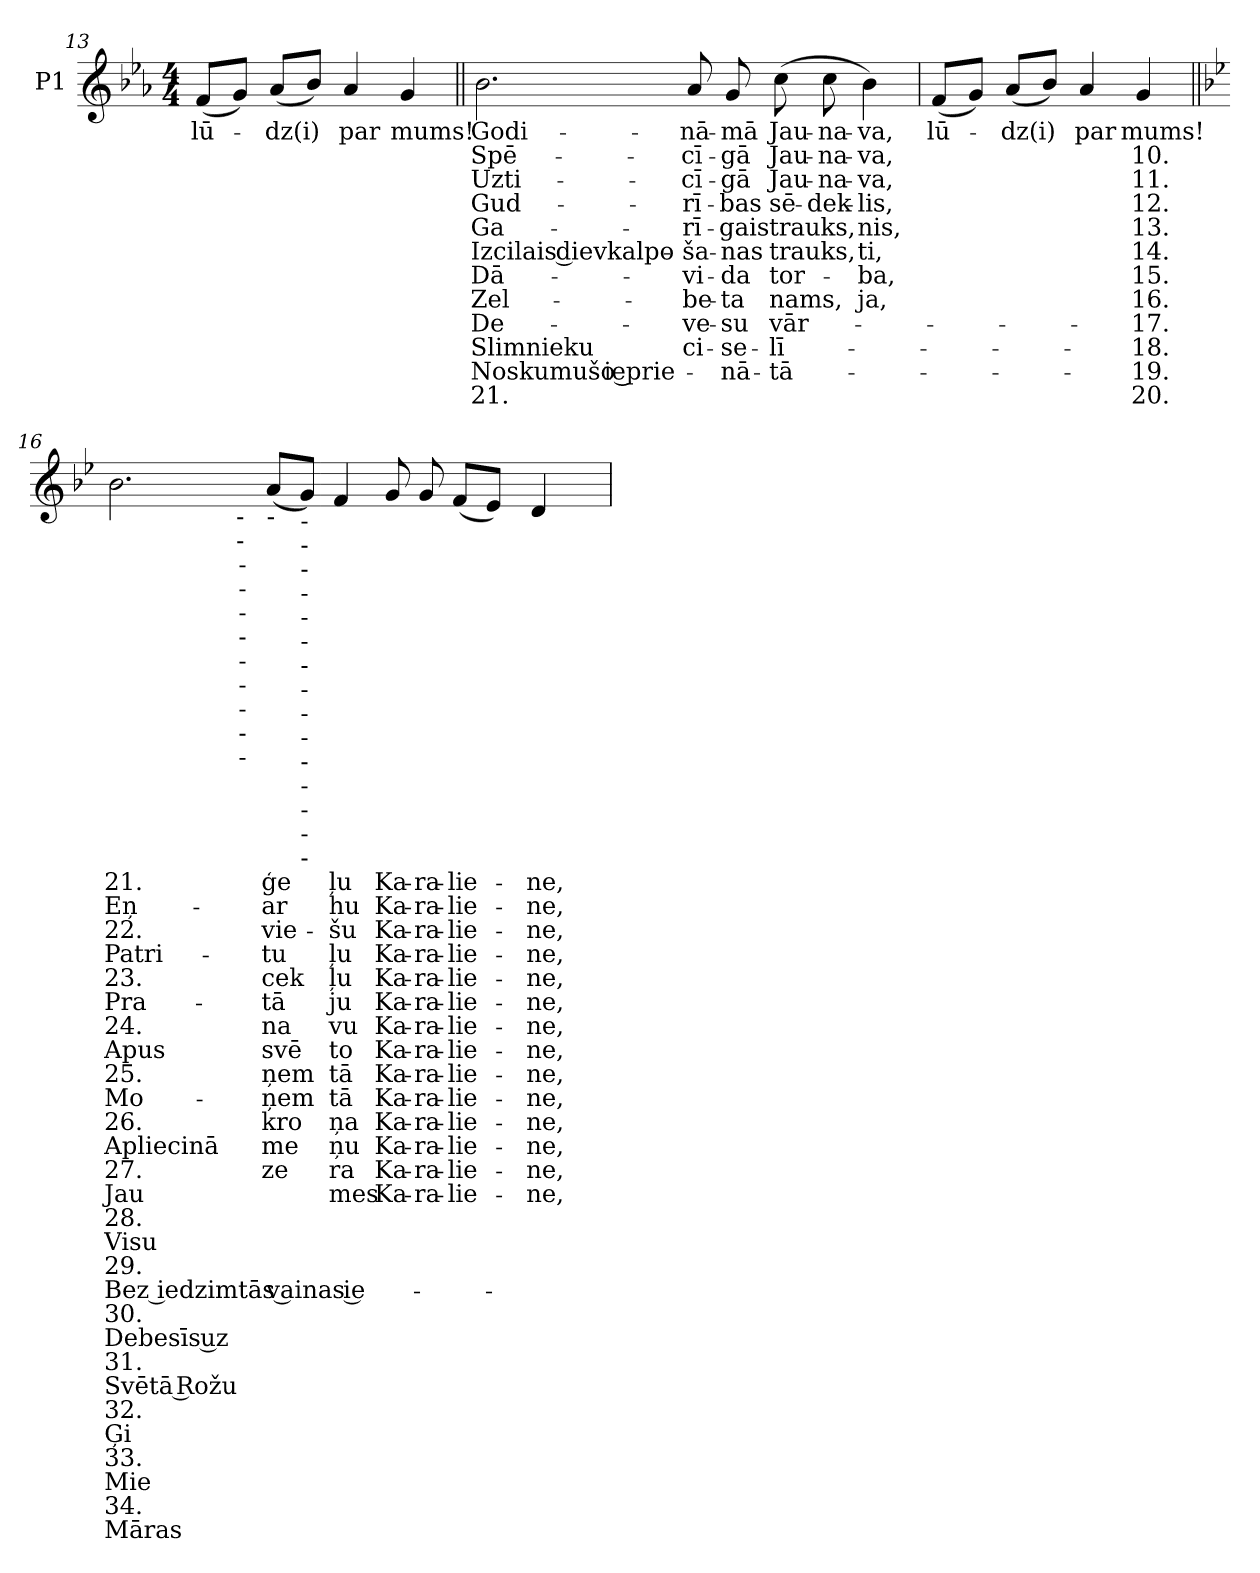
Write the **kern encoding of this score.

**kern	**text	**text	**text	**text	**text	**text	**text	**text	**text	**text	**text	**text	**text	**text	**text	**text	**text	**text	**text	**text	**text	**text	**text	**text	**text	**text	**text	**text
*part1	*part1	*part1	*part1	*part1	*part1	*part1	*part1	*part1	*part1	*part1	*part1	*part1	*part1	*part1	*part1	*part1	*part1	*part1	*part1	*part1	*part1	*part1	*part1	*part1	*part1	*part1	*part1	*part1
*staff1	*staff1	*staff1	*staff1	*staff1	*staff1	*staff1	*staff1	*staff1	*staff1	*staff1	*staff1	*staff1	*staff1	*staff1	*staff1	*staff1	*staff1	*staff1	*staff1	*staff1	*staff1	*staff1	*staff1	*staff1	*staff1	*staff1	*staff1	*staff1
*I"P1	*	*	*	*	*	*	*	*	*	*	*	*	*	*	*	*	*	*	*	*	*	*	*	*	*	*	*	*
*clefG2	*	*	*	*	*	*	*	*	*	*	*	*	*	*	*	*	*	*	*	*	*	*	*	*	*	*	*	*
*k[b-e-a-]	*	*	*	*	*	*	*	*	*	*	*	*	*	*	*	*	*	*	*	*	*	*	*	*	*	*	*	*
*E-:	*	*	*	*	*	*	*	*	*	*	*	*	*	*	*	*	*	*	*	*	*	*	*	*	*	*	*	*
*M4/4	*	*	*	*	*	*	*	*	*	*	*	*	*	*	*	*	*	*	*	*	*	*	*	*	*	*	*	*
=13	=13	=13	=13	=13	=13	=13	=13	=13	=13	=13	=13	=13	=13	=13	=13	=13	=13	=13	=13	=13	=13	=13	=13	=13	=13	=13	=13	=13
!	!LO:LY:b:color=#000000	!	!	!	!	!	!	!	!	!	!	!	!	!	!	!	!	!	!	!	!	!	!	!	!	!	!	!
(8fi/L	lū-	.	.	.	.	.	.	.	.	.	.	.	.	.	.	.	.	.	.	.	.	.	.	.	.	.	.	.
8gi/J)	.	.	.	.	.	.	.	.	.	.	.	.	.	.	.	.	.	.	.	.	.	.	.	.	.	.	.	.
!	!LO:LY:b:color=#000000	!	!	!	!	!	!	!	!	!	!	!	!	!	!	!	!	!	!	!	!	!	!	!	!	!	!	!
(8a-i/L	-dz(i)	.	.	.	.	.	.	.	.	.	.	.	.	.	.	.	.	.	.	.	.	.	.	.	.	.	.	.
8b-i/J)	.	.	.	.	.	.	.	.	.	.	.	.	.	.	.	.	.	.	.	.	.	.	.	.	.	.	.	.
!	!LO:LY:b:color=#000000	!	!	!	!	!	!	!	!	!	!	!	!	!	!	!	!	!	!	!	!	!	!	!	!	!	!	!
4a-i/	par	.	.	.	.	.	.	.	.	.	.	.	.	.	.	.	.	.	.	.	.	.	.	.	.	.	.	.
!	!LO:LY:b:color=#000000	!	!	!	!	!	!	!	!	!	!	!	!	!	!	!	!	!	!	!	!	!	!	!	!	!	!	!
4gi/	mums!	.	.	.	.	.	.	.	.	.	.	.	.	.	.	.	.	.	.	.	.	.	.	.	.	.	.	.
=14||	=14||	=14||	=14||	=14||	=14||	=14||	=14||	=14||	=14||	=14||	=14||	=14||	=14||	=14||	=14||	=14||	=14||	=14||	=14||	=14||	=14||	=14||	=14||	=14||	=14||	=14||	=14||	=14||
!	!LO:LY:b:color=#000000	!LO:LY:b:color=#000000	!LO:LY:b:color=#000000	!LO:LY:b:color=#000000	!LO:LY:b:color=#000000	!LO:LY:b:color=#000000	!LO:LY:b:color=#000000	!LO:LY:b:color=#000000	!LO:LY:b:color=#000000	!LO:LY:b:color=#000000	!LO:LY:b:color=#000000	!LO:LY:b:color=#000000	!	!	!	!	!	!	!	!	!	!	!	!	!	!	!	!
2.b-i\	-Godi-	Spē-	-Uzti-	-Gud-	-Ga-	Izcilais dievkalpo-	-Dā-	Zel-	De-	-Slimnieku	-Noskumušo ieprie-	-21.	.	.	.	.	.	.	.	.	.	.	.	.	.	.	.	.
!	!LO:LY:b:color=#000000	!LO:LY:b:color=#000000	!LO:LY:b:color=#000000	!LO:LY:b:color=#000000	!LO:LY:b:color=#000000	!LO:LY:b:color=#000000	!LO:LY:b:color=#000000	!LO:LY:b:color=#000000	!LO:LY:b:color=#000000	!LO:LY:b:color=#000000	!	!	!	!	!	!	!	!	!	!	!	!	!	!	!	!	!	!
8a-i/	-nā-	-cī-	-cī-	-rī-	-rī-	-ša-	-vi-	-be-	-ve-	-ci-	.	.	.	.	.	.	.	.	.	.	.	.	.	.	.	.	.	.
!	!LO:LY:b:color=#000000	!LO:LY:b:color=#000000	!LO:LY:b:color=#000000	!LO:LY:b:color=#000000	!LO:LY:b:color=#000000	!LO:LY:b:color=#000000	!LO:LY:b:color=#000000	!LO:LY:b:color=#000000	!LO:LY:b:color=#000000	!LO:LY:b:color=#000000	!LO:LY:b:color=#000000	!	!	!	!	!	!	!	!	!	!	!	!	!	!	!	!	!
8gi/	-mā	gā	gā	bas	-gais	nas	da	ta	su	se-	-nā-	.	.	.	.	.	.	.	.	.	.	.	.	.	.	.	.	.
!	!LO:LY:b:color=#000000	!LO:LY:b:color=#000000	!LO:LY:b:color=#000000	!LO:LY:b:color=#000000	!LO:LY:b:color=#000000	!LO:LY:b:color=#000000	!LO:LY:b:color=#000000	!LO:LY:b:color=#000000	!LO:LY:b:color=#000000	!LO:LY:b:color=#000000	!LO:LY:b:color=#000000	!	!	!	!	!	!	!	!	!	!	!	!	!	!	!	!	!
(8cci\	-Jau-	-Jau-	-Jau-	-sē-	trauks,	trauks,	-tor-	-nams,	vār-	-lī-	-tā-	.	.	.	.	.	.	.	.	.	.	.	.	.	.	.	.	.
!	!LO:LY:b:color=#000000	!LO:LY:b:color=#000000	!LO:LY:b:color=#000000	!LO:LY:b:color=#000000	!	!	!	!	!	!	!	!	!	!	!	!	!	!	!	!	!	!	!	!	!	!	!	!
8cci\	na-	-na-	-na-	-dek-	.	.	.	.	.	.	.	.	.	.	.	.	.	.	.	.	.	.	.	.	.	.	.	.
!	!LO:LY:b:color=#000000	!LO:LY:b:color=#000000	!LO:LY:b:color=#000000	!LO:LY:b:color=#000000	!LO:LY:b:color=#000000	!LO:LY:b:color=#000000	!LO:LY:b:color=#000000	!LO:LY:b:color=#000000	!	!	!	!	!	!	!	!	!	!	!	!	!	!	!	!	!	!	!	!
4b-i\)	va,	-va,	va,	lis,	nis,	ti,	ba,	ja,	.	.	.	.	.	.	.	.	.	.	.	.	.	.	.	.	.	.	.	.
=15	=15	=15	=15	=15	=15	=15	=15	=15	=15	=15	=15	=15	=15	=15	=15	=15	=15	=15	=15	=15	=15	=15	=15	=15	=15	=15	=15	=15
!	!LO:LY:b:color=#000000	!	!	!	!	!	!	!	!	!	!	!	!	!	!	!	!	!	!	!	!	!	!	!	!	!	!	!
(8fi/L	lū-	.	.	.	.	.	.	.	.	.	.	.	.	.	.	.	.	.	.	.	.	.	.	.	.	.	.	.
8gi/J)	.	.	.	.	.	.	.	.	.	.	.	.	.	.	.	.	.	.	.	.	.	.	.	.	.	.	.	.
!	!LO:LY:b:color=#000000	!	!	!	!	!	!	!	!	!	!	!	!	!	!	!	!	!	!	!	!	!	!	!	!	!	!	!
(8a-i/L	-dz(i)	.	.	.	.	.	.	.	.	.	.	.	.	.	.	.	.	.	.	.	.	.	.	.	.	.	.	.
8b-i/J)	.	.	.	.	.	.	.	.	.	.	.	.	.	.	.	.	.	.	.	.	.	.	.	.	.	.	.	.
!	!LO:LY:b:color=#000000	!	!	!	!	!	!	!	!	!	!	!	!	!	!	!	!	!	!	!	!	!	!	!	!	!	!	!
4a-i/	par	.	.	.	.	.	.	.	.	.	.	.	.	.	.	.	.	.	.	.	.	.	.	.	.	.	.	.
!	!LO:LY:b:color=#000000	!LO:LY:b:color=#000000	!LO:LY:b:color=#000000	!LO:LY:b:color=#000000	!LO:LY:b:color=#000000	!LO:LY:b:color=#000000	!LO:LY:b:color=#000000	!LO:LY:b:color=#000000	!LO:LY:b:color=#000000	!LO:LY:b:color=#000000	!LO:LY:b:color=#000000	!LO:LY:b:color=#000000	!	!	!	!	!	!	!	!	!	!	!	!	!	!	!	!
4gi/	mums!	10.	11.	12.	13.	14.	15.	16.	17.	18.	19.	20.	.	.	.	.	.	.	.	.	.	.	.	.	.	.	.	.
!!LO:LB:g=z
=16||	=16||	=16||	=16||	=16||	=16||	=16||	=16||	=16||	=16||	=16||	=16||	=16||	=16||	=16||	=16||	=16||	=16||	=16||	=16||	=16||	=16||	=16||	=16||	=16||	=16||	=16||	=16||	=16||
*k[b-e-]	*	*	*	*	*	*	*	*	*	*	*	*	*	*	*	*	*	*	*	*	*	*	*	*	*	*	*	*
*B-:	*	*	*	*	*	*	*	*	*	*	*	*	*	*	*	*	*	*	*	*	*	*	*	*	*	*	*	*
!	!LO:LY:b:color=#000000	!LO:LY:b:color=#000000	!LO:LY:b:color=#000000	!LO:LY:b:color=#000000	!LO:LY:b:color=#000000	!LO:LY:b:color=#000000	!LO:LY:b:color=#000000	!LO:LY:b:color=#000000	!LO:LY:b:color=#000000	!LO:LY:b:color=#000000	!LO:LY:b:color=#000000	!LO:LY:b:color=#000000	!LO:LY:b:color=#000000	!LO:LY:b:color=#000000	!LO:LY:b:color=#000000	!LO:LY:b:color=#000000	!LO:LY:b:color=#000000	!LO:LY:b:color=#000000	!LO:LY:b:color=#000000	!LO:LY:b:color=#000000	!LO:LY:b:color=#000000	!LO:LY:b:color=#000000	!LO:LY:b:color=#000000	!LO:LY:b:color=#000000	!LO:LY:b:color=#000000	!LO:LY:b:color=#000000	!LO:LY:b:color=#000000	!LO:LY:b:color=#000000
*^	*	*	*	*	*	*	*	*	*	*	*	*	*	*	*	*	*	*	*	*	*	*	*	*	*	*	*	*
*	*^	*	*	*	*	*	*	*	*	*	*	*	*	*	*	*	*	*	*	*	*	*	*	*	*	*	*	*	*
2.b-i\	2ryy	2ryy	21.	Eņ-	22.	Patri-	23.	Pra-	24.	Apus	25.	Mo-	26.	Apliecinā	27.	Jau	28.	Visu	29.	Bez iedzimtās vainas ie-	30.	Debesīs uz	31.	Svētā Rožu	32.	Ģi	33.	Mie	34.	Māras
.	8ryy	8ryy	.	.	.	.	.	.	.	.	.	.	.	.	.	.	.	.	.	.	.	.	.	.	.	.	.	.	.	.
.	64...ryy	32ryy	.	.	.	.	.	.	.	.	.	.	.	.	.	.	.	.	.	.	.	.	.	.	.	.	.	.	.	.
!	!LO:TX:b:t=-	!	!	!	!	!	!	!	!	!	!	!	!	!	!	!	!	!	!	!	!	!	!	!	!	!	!	!	!	!
!	!LO:TX:b:t=-	!	!	!	!	!	!	!	!	!	!	!	!	!	!	!	!	!	!	!	!	!	!	!	!	!	!	!	!	!
.	1ryy	.	.	.	.	.	.	.	.	.	.	.	.	.	.	.	.	.	.	.	.	.	.	.	.	.	.	.	.	.
!	!	!LO:TX:b:t=-	!	!	!	!	!	!	!	!	!	!	!	!	!	!	!	!	!	!	!	!	!	!	!	!	!	!	!	!
!	!	!LO:TX:b:t=-	!	!	!	!	!	!	!	!	!	!	!	!	!	!	!	!	!	!	!	!	!	!	!	!	!	!	!	!
!	!	!LO:TX:b:t=-	!	!	!	!	!	!	!	!	!	!	!	!	!	!	!	!	!	!	!	!	!	!	!	!	!	!	!	!
!	!	!LO:TX:b:t=-	!	!	!	!	!	!	!	!	!	!	!	!	!	!	!	!	!	!	!	!	!	!	!	!	!	!	!	!
!	!	!LO:TX:b:t=-	!	!	!	!	!	!	!	!	!	!	!	!	!	!	!	!	!	!	!	!	!	!	!	!	!	!	!	!
!	!	!LO:TX:b:t=-	!	!	!	!	!	!	!	!	!	!	!	!	!	!	!	!	!	!	!	!	!	!	!	!	!	!	!	!
!	!	!LO:TX:b:t=-	!	!	!	!	!	!	!	!	!	!	!	!	!	!	!	!	!	!	!	!	!	!	!	!	!	!	!	!
!	!	!LO:TX:b:t=-	!	!	!	!	!	!	!	!	!	!	!	!	!	!	!	!	!	!	!	!	!	!	!	!	!	!	!	!
!	!	!LO:TX:b:t=-	!	!	!	!	!	!	!	!	!	!	!	!	!	!	!	!	!	!	!	!	!	!	!	!	!	!	!	!
.	.	1ryy	.	.	.	.	.	.	.	.	.	.	.	.	.	.	.	.	.	.	.	.	.	.	.	.	.	.	.	.
!LO:TX:b:t=-	!	!	!	!	!	!	!	!	!	!	!	!	!	!	!	!	!	!	!	!	!	!	!	!	!	!	!	!	!	!
!	!	!	!LO:LY:b:color=#000000	!LO:LY:b:color=#000000	!LO:LY:b:color=#000000	!LO:LY:b:color=#000000	!LO:LY:b:color=#000000	!LO:LY:b:color=#000000	!LO:LY:b:color=#000000	!LO:LY:b:color=#000000	!LO:LY:b:color=#000000	!LO:LY:b:color=#000000	!LO:LY:b:color=#000000	!LO:LY:b:color=#000000	!LO:LY:b:color=#000000	!	!	!	!	!	!	!	!	!	!	!	!	!	!	!
(8ai/L	.	.	-ģe	-ar	-vie-	tu	-cek	-tā	na	svē	ņem	ņem	kro	me	ze	.	.	.	.	.	.	.	.	.	.	.	.	.	.	.
!LO:TX:b:t=-	!	!	!	!	!	!	!	!	!	!	!	!	!	!	!	!	!	!	!	!	!	!	!	!	!	!	!	!	!	!
!LO:TX:b:t=-	!	!	!	!	!	!	!	!	!	!	!	!	!	!	!	!	!	!	!	!	!	!	!	!	!	!	!	!	!	!
!LO:TX:b:t=-	!	!	!	!	!	!	!	!	!	!	!	!	!	!	!	!	!	!	!	!	!	!	!	!	!	!	!	!	!	!
!LO:TX:b:t=-	!	!	!	!	!	!	!	!	!	!	!	!	!	!	!	!	!	!	!	!	!	!	!	!	!	!	!	!	!	!
!LO:TX:b:t=-	!	!	!	!	!	!	!	!	!	!	!	!	!	!	!	!	!	!	!	!	!	!	!	!	!	!	!	!	!	!
!LO:TX:b:t=-	!	!	!	!	!	!	!	!	!	!	!	!	!	!	!	!	!	!	!	!	!	!	!	!	!	!	!	!	!	!
!LO:TX:b:t=-	!	!	!	!	!	!	!	!	!	!	!	!	!	!	!	!	!	!	!	!	!	!	!	!	!	!	!	!	!	!
!LO:TX:b:t=-	!	!	!	!	!	!	!	!	!	!	!	!	!	!	!	!	!	!	!	!	!	!	!	!	!	!	!	!	!	!
!LO:TX:b:t=-	!	!	!	!	!	!	!	!	!	!	!	!	!	!	!	!	!	!	!	!	!	!	!	!	!	!	!	!	!	!
!LO:TX:b:t=-	!	!	!	!	!	!	!	!	!	!	!	!	!	!	!	!	!	!	!	!	!	!	!	!	!	!	!	!	!	!
!LO:TX:b:t=-	!	!	!	!	!	!	!	!	!	!	!	!	!	!	!	!	!	!	!	!	!	!	!	!	!	!	!	!	!	!
!LO:TX:b:t=-	!	!	!	!	!	!	!	!	!	!	!	!	!	!	!	!	!	!	!	!	!	!	!	!	!	!	!	!	!	!
!LO:TX:b:t=-	!	!	!	!	!	!	!	!	!	!	!	!	!	!	!	!	!	!	!	!	!	!	!	!	!	!	!	!	!	!
!LO:TX:b:t=-	!	!	!	!	!	!	!	!	!	!	!	!	!	!	!	!	!	!	!	!	!	!	!	!	!	!	!	!	!	!
!LO:TX:b:t=-	!	!	!	!	!	!	!	!	!	!	!	!	!	!	!	!	!	!	!	!	!	!	!	!	!	!	!	!	!	!
8gi/J)	.	.	.	.	.	.	.	.	.	.	.	.	.	.	.	.	.	.	.	.	.	.	.	.	.	.	.	.	.	.
!	!	!	!LO:LY:b:color=#000000	!LO:LY:b:color=#000000	!LO:LY:b:color=#000000	!LO:LY:b:color=#000000	!LO:LY:b:color=#000000	!LO:LY:b:color=#000000	!LO:LY:b:color=#000000	!LO:LY:b:color=#000000	!LO:LY:b:color=#000000	!LO:LY:b:color=#000000	!LO:LY:b:color=#000000	!LO:LY:b:color=#000000	!LO:LY:b:color=#000000	!LO:LY:b:color=#000000	!	!	!	!	!	!	!	!	!	!	!	!	!	!
4fi/	.	.	ļu	hu	-šu	ļu	ļu	ju	vu	to	tā	tā	ņa	ņu	ra	mes	.	.	.	.	.	.	.	.	.	.	.	.	.	.
!	!	!	!LO:LY:b:color=#000000	!LO:LY:b:color=#000000	!LO:LY:b:color=#000000	!LO:LY:b:color=#000000	!LO:LY:b:color=#000000	!LO:LY:b:color=#000000	!LO:LY:b:color=#000000	!LO:LY:b:color=#000000	!LO:LY:b:color=#000000	!LO:LY:b:color=#000000	!LO:LY:b:color=#000000	!LO:LY:b:color=#000000	!LO:LY:b:color=#000000	!LO:LY:b:color=#000000	!	!	!	!	!	!	!	!	!	!	!	!	!	!
8gi/	.	.	Ka-	Ka-	Ka-	Ka-	Ka-	Ka-	-Ka-	-Ka-	-Ka-	-Ka-	-Ka-	-Ka-	-Ka-	-Ka-	.	.	.	.	.	.	.	.	.	.	.	.	.	.
!	!	!	!LO:LY:b:color=#000000	!LO:LY:b:color=#000000	!LO:LY:b:color=#000000	!LO:LY:b:color=#000000	!LO:LY:b:color=#000000	!LO:LY:b:color=#000000	!LO:LY:b:color=#000000	!LO:LY:b:color=#000000	!LO:LY:b:color=#000000	!LO:LY:b:color=#000000	!LO:LY:b:color=#000000	!LO:LY:b:color=#000000	!LO:LY:b:color=#000000	!LO:LY:b:color=#000000	!	!	!	!	!	!	!	!	!	!	!	!	!	!
8gi/	.	.	-ra-	-ra-	-ra-	-ra-	-ra-	-ra-	-ra-	-ra-	-ra-	-ra-	-ra-	-ra-	-ra-	-ra-	.	.	.	.	.	.	.	.	.	.	.	.	.	.
!	!	!	!LO:LY:b:color=#000000	!LO:LY:b:color=#000000	!LO:LY:b:color=#000000	!LO:LY:b:color=#000000	!LO:LY:b:color=#000000	!LO:LY:b:color=#000000	!LO:LY:b:color=#000000	!LO:LY:b:color=#000000	!LO:LY:b:color=#000000	!LO:LY:b:color=#000000	!LO:LY:b:color=#000000	!LO:LY:b:color=#000000	!LO:LY:b:color=#000000	!LO:LY:b:color=#000000	!	!	!	!	!	!	!	!	!	!	!	!	!	!
(8fi/L	.	.	-lie-	-lie-	-lie-	-lie-	-lie-	-lie-	-lie-	-lie-	-lie-	-lie-	-lie-	-lie-	-lie-	-lie-	.	.	.	.	.	.	.	.	.	.	.	.	.	.
8e-i/J)	.	.	.	.	.	.	.	.	.	.	.	.	.	.	.	.	.	.	.	.	.	.	.	.	.	.	.	.	.	.
.	4ryy	.	.	.	.	.	.	.	.	.	.	.	.	.	.	.	.	.	.	.	.	.	.	.	.	.	.	.	.	.
.	.	4ryy	.	.	.	.	.	.	.	.	.	.	.	.	.	.	.	.	.	.	.	.	.	.	.	.	.	.	.	.
!	!	!	!LO:LY:b:color=#000000	!LO:LY:b:color=#000000	!LO:LY:b:color=#000000	!LO:LY:b:color=#000000	!LO:LY:b:color=#000000	!LO:LY:b:color=#000000	!LO:LY:b:color=#000000	!LO:LY:b:color=#000000	!LO:LY:b:color=#000000	!LO:LY:b:color=#000000	!LO:LY:b:color=#000000	!LO:LY:b:color=#000000	!LO:LY:b:color=#000000	!LO:LY:b:color=#000000	!	!	!	!	!	!	!	!	!	!	!	!	!	!
4di/	.	.	-ne,	-ne,	-ne,	-ne,	-ne,	-ne,	ne,	ne,	ne,	ne,	ne,	ne,	ne,	ne,	.	.	.	.	.	.	.	.	.	.	.	.	.	.
.	16ryy	.	.	.	.	.	.	.	.	.	.	.	.	.	.	.	.	.	.	.	.	.	.	.	.	.	.	.	.	.
.	.	16.ryy	.	.	.	.	.	.	.	.	.	.	.	.	.	.	.	.	.	.	.	.	.	.	.	.	.	.	.	.
.	32ryy	.	.	.	.	.	.	.	.	.	.	.	.	.	.	.	.	.	.	.	.	.	.	.	.	.	.	.	.	.
.	512ryy	.	.	.	.	.	.	.	.	.	.	.	.	.	.	.	.	.	.	.	.	.	.	.	.	.	.	.	.	.
*v	*v	*v	*	*	*	*	*	*	*	*	*	*	*	*	*	*	*	*	*	*	*	*	*	*	*	*	*	*	*	*
=	=	=	=	=	=	=	=	=	=	=	=	=	=	=	=	=	=	=	=	=	=	=	=	=	=	=	=	=
*-	*-	*-	*-	*-	*-	*-	*-	*-	*-	*-	*-	*-	*-	*-	*-	*-	*-	*-	*-	*-	*-	*-	*-	*-	*-	*-	*-	*-
